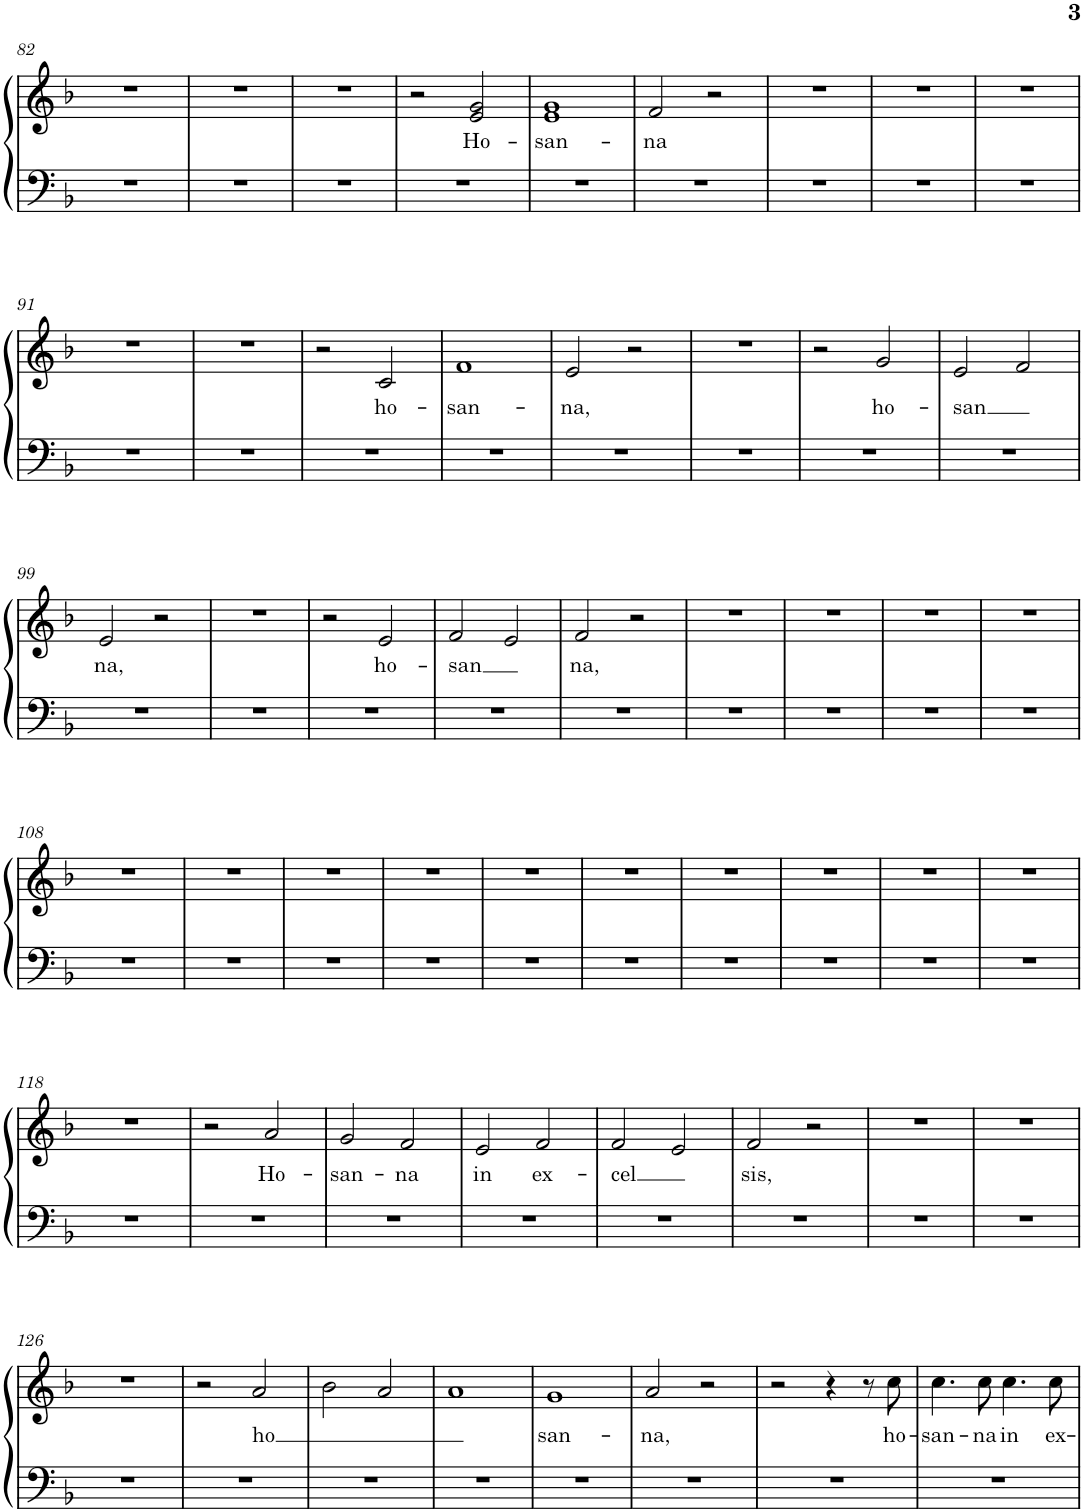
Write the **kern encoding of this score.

**kern	**kern	**text
*part1	*part1	*part1
*staff2	*staff1	*staff1
*I"Piano	*	*
*I'Pno.	*	*
!!LO:PB:g=z
*clefF4	*clefG2	*
*k[b-]	*k[b-]	*
*M2/2	*M2/2	*
*met(c|)	*met(c|)	*
=82	=82	=82
1r	1r	.
=83	=83	=83
1r	1r	.
=84	=84	=84
1r	1r	.
=85	=85	=85
1r	2r	.
!	!	!LO:LY:b
.	2e/ 2g/	Ho-
=86	=86	=86
!	!	!LO:LY:b
1r	1e 1g	-san-
=87	=87	=87
!	!	!LO:LY:b
1r	2f/	-na
.	2r	.
=88	=88	=88
1r	1r	.
=89	=89	=89
1r	1r	.
=90	=90	=90
1r	1r	.
!!LO:LB:g=z
=91	=91	=91
1r	1r	.
=92	=92	=92
1r	1r	.
=93	=93	=93
1r	2r	.
!	!	!LO:LY:b
.	2c/	ho-
=94	=94	=94
!	!	!LO:LY:b
1r	1f	-san-
=95	=95	=95
!	!	!LO:LY:b
1r	2e/	-na,
.	2r	.
=96	=96	=96
1r	1r	.
=97	=97	=97
1r	2r	.
!	!	!LO:LY:b
.	2g/	ho-
=98	=98	=98
!	!	!LO:LY:b
1r	2e/	-san
.	2f/	.
!!LO:LB:g=z
=99	=99	=99
!	!	!LO:LY:b
1r	2e/	na,
.	2r	.
=100	=100	=100
1r	1r	.
=101	=101	=101
1r	2r	.
!	!	!LO:LY:b
.	2e/	ho-
=102	=102	=102
!	!	!LO:LY:b
1r	2f/	-san
.	2e/	.
=103	=103	=103
!	!	!LO:LY:b
1r	2f/	na,
.	2r	.
=104	=104	=104
1r	1r	.
=105	=105	=105
1r	1r	.
=106	=106	=106
1r	1r	.
=107	=107	=107
1r	1r	.
!!LO:LB:g=z
=108	=108	=108
1r	1r	.
=109	=109	=109
1r	1r	.
=110	=110	=110
1r	1r	.
=111	=111	=111
1r	1r	.
=112	=112	=112
1r	1r	.
=113	=113	=113
1r	1r	.
=114	=114	=114
1r	1r	.
=115	=115	=115
1r	1r	.
=116	=116	=116
1r	1r	.
=117	=117	=117
1r	1r	.
!!LO:LB:g=z
=118	=118	=118
1r	1r	.
=119	=119	=119
1r	2r	.
!	!	!LO:LY:b
.	2a/	Ho-
=120	=120	=120
!	!	!LO:LY:b
1r	2g/	-san-
!	!	!LO:LY:b
.	2f/	-na
=121	=121	=121
!	!	!LO:LY:b
1r	2e/	in
!	!	!LO:LY:b
.	2f/	ex-
=122	=122	=122
!	!	!LO:LY:b
1r	2f/	-cel
.	2e/	.
=123	=123	=123
!	!	!LO:LY:b
1r	2f/	sis,
.	2r	.
=124	=124	=124
1r	1r	.
=125	=125	=125
1r	1r	.
!!LO:LB:g=z
=126	=126	=126
1r	1r	.
=127	=127	=127
1r	2r	.
!	!	!LO:LY:b
.	2a/	ho
=128	=128	=128
1r	2b-\	.
.	2a/	.
=129	=129	=129
1r	1a	.
=130	=130	=130
!	!	!LO:LY:b
1r	1g	san-
=131	=131	=131
!	!	!LO:LY:b
1r	2a/	-na,
.	2r	.
=132	=132	=132
1r	2r	.
.	4r	.
.	8r	.
!	!	!LO:LY:b
.	8cc\	ho-
=133	=133	=133
!	!	!LO:LY:b
1r	4.cc\	-san-
!	!	!LO:LY:b
.	8cc\	-na
!	!	!LO:LY:b
.	4.cc\	in
!	!	!LO:LY:b
.	8cc\	ex-
=	=	=
*-	*-	*-
